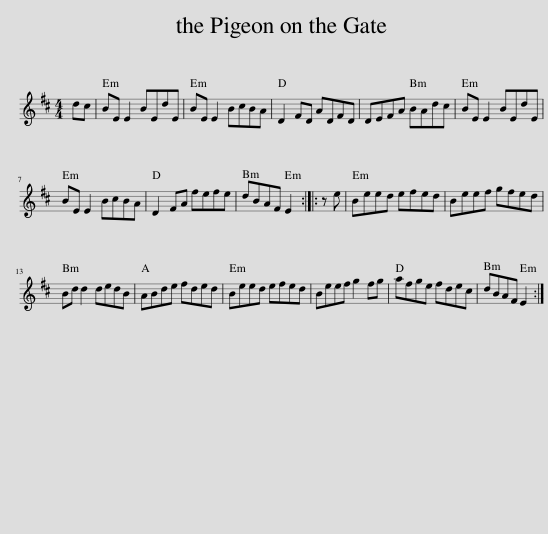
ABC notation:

X:1
L:1/8
M:4/4
I:linebreak $
K:D
V:1 treble
V:1
 dc | BE E2 BEdE | BE E2 BcBA | D2 FD ADFD | DEFA BAdc | %5
 BE E2 BEdE |$ BE E2 BcBA | D2 FA fefe | dBAF E2 :: z e | %10
 Beed efed | Beef gfed |$ Bd d2 dedB | ABde fded | Beed efed | %15
 Beef g2 fg | afge fdec | dBAF E2 :| %18
